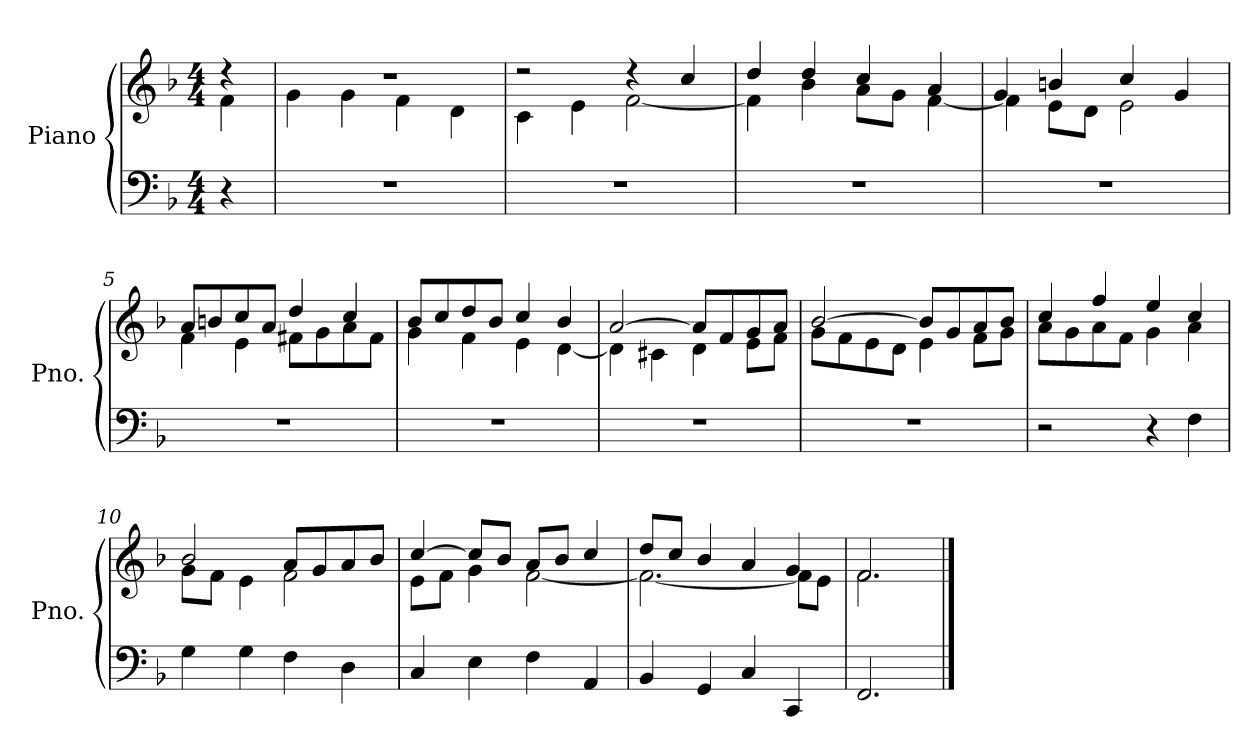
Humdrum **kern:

**kern	**kern
*part1	*part1
*staff2	*staff1
*I"Piano	*
*I'Pno.	*
*clefF4	*clefG2
*k[b-]	*k[b-]
*M4/4	*M4/4
*MM100	*MM100
=	=
*	*^
4r	4r	4f\
=1	=1	=1
1r	1r	4g\
.	.	4g\
.	.	4f\
.	.	4d\
=2	=2	=2
1r	2r	4c\
.	.	4e\
.	4r	[2f\
.	4cc/	.
=3	=3	=3
1r	4dd/	4f\]
.	4dd/	4b-\
.	4cc/	8a\L
.	.	8g\J
.	4a/	[4f\
=4	=4	=4
1r	4g/	4f\]
.	4bn/	8e\L
.	.	8d\J
.	4cc/	2e\
.	4g/	.
=5	=5	=5
1r	8a/L	4f\
.	8bn/	.
.	8cc/	4e\
.	8a/J	.
.	4dd/	8f#X\L
.	.	8g\
.	4cc/	8a\
.	.	8f#\J
=6	=6	=6
1r	8b-/L	4g\
.	8cc/	.
.	8dd/	4f\
.	8b-/J	.
.	4cc/	4e\
.	4b-/	[4d\
!!LO:LB:g=z	!!
=7	=7	=7
1r	[2a/	4d\]
.	.	4c#X\
.	8a/L]	4d\
.	8f/	.
.	8g/	8e\L
.	8a/J	8f\J
=8	=8	=8
1r	[2b-/	8g\L
.	.	8f\
.	.	8e\
.	.	8d\J
.	8b-/L]	4e\
.	8g/	.
.	8a/	8f\L
.	8b-/J	8g\J
=9	=9	=9
2r	4cc/	8a\L
.	.	8g\
.	4ff/	8a\
.	.	8f\J
4r	4ee/	4g\
4F\	4cc/	4a\
=10	=10	=10
4G\	2b-/	8g\L
.	.	8f\J
4G\	.	4e\
4F\	8a/L	2f\
.	8g/	.
4D\	8a/	.
.	8b-/J	.
=11	=11	=11
4C/	[4cc/	8e\L
.	.	8f\J
4E\	8cc/L]	4g\
.	8b-/J	.
4F\	8a/L	[2f\
.	8b-/J	.
4AA/	4cc/	.
=12	=12	=12
4BB-/	8dd/L	2.f\_
.	8cc/J	.
4GG/	4b-/	.
4C/	4a/	.
4CC/	4g/	8f\L]
.	.	8e\J
!!LO:LB:g=z	!!
=13	=13	=13
2.FF/	2.f/	2.f\
*	*v	*v
==	==
*-	*-
